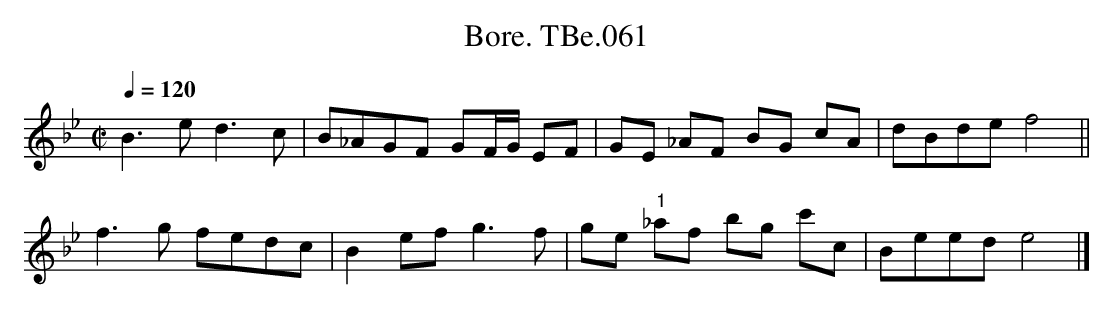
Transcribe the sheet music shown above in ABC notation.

X:1
T:Bore. TBe.061
M:C|
L:1/4
Q:1/4=120
K:Bb major
B>ed>c | B/_A/G/F/ G/F/4G/4 E/F/ |\
G/E/ _A/F/ B/G/ c/A/ | d/B/d/e/ f2 ||
f>g f/e/d/c/ | Be/f/ g>f | \
g/e/"^1" _a/f/ b/g/ c'/c/ | B/e/e/d/ e2 |]
